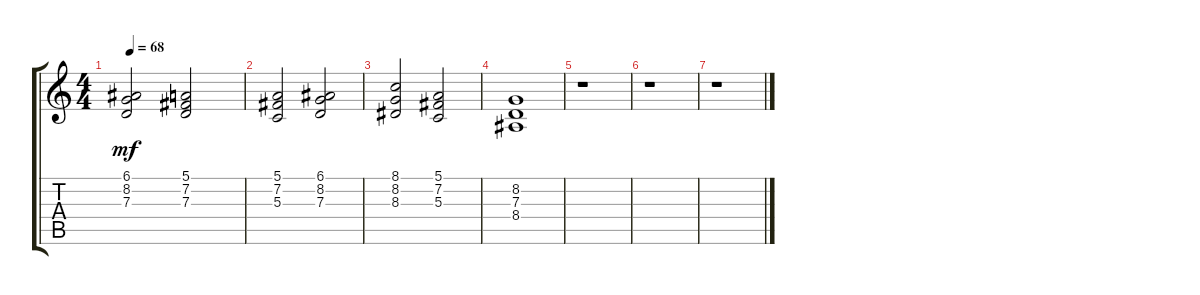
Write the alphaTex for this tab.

\track "" {instrument choiraahs}
\staff {score tabs}
\tuning (E4 B3 G3 D3 A2 E2) {hide}
\ts (4 4)
\tempo 68
\clef g2
\ks c
(6.1 8.2 7.3).2{dy mf} (5.1 7.2 7.3).2 |
(5.1 7.2 5.3).2 (6.1 8.2 7.3).2 |
(8.1 8.2 8.3).2 (5.1 7.2 5.3).2 |
(8.2 7.3 8.4).1 |
r.1 |
r.1 |
r.1
